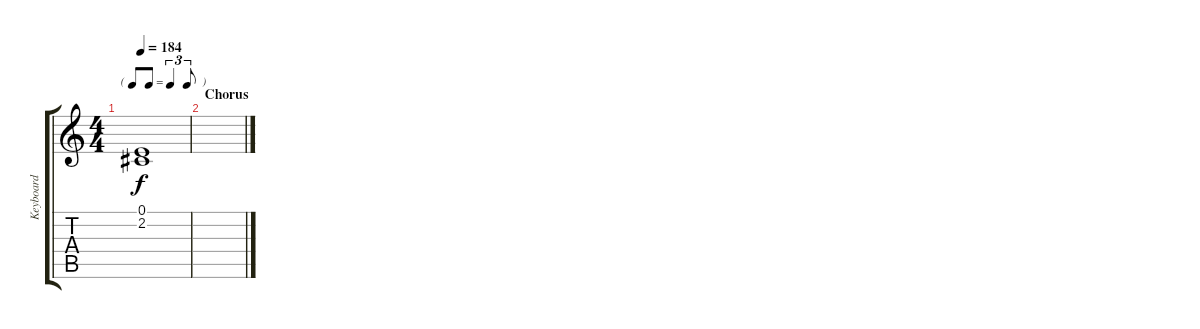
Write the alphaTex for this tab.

\track ("Keyboard" "Keyboard") {instrument drawbarorgan}
\staff {score tabs}
\tuning (E4 B3 G3 D3 A2 E2) {hide}
\ts (4 4)
\tf triplet8th
\tempo 184
\clef g2
\ks c
(0.1{t} 2.2{t}).1{dy f} |
\section ("" "Chorus")
